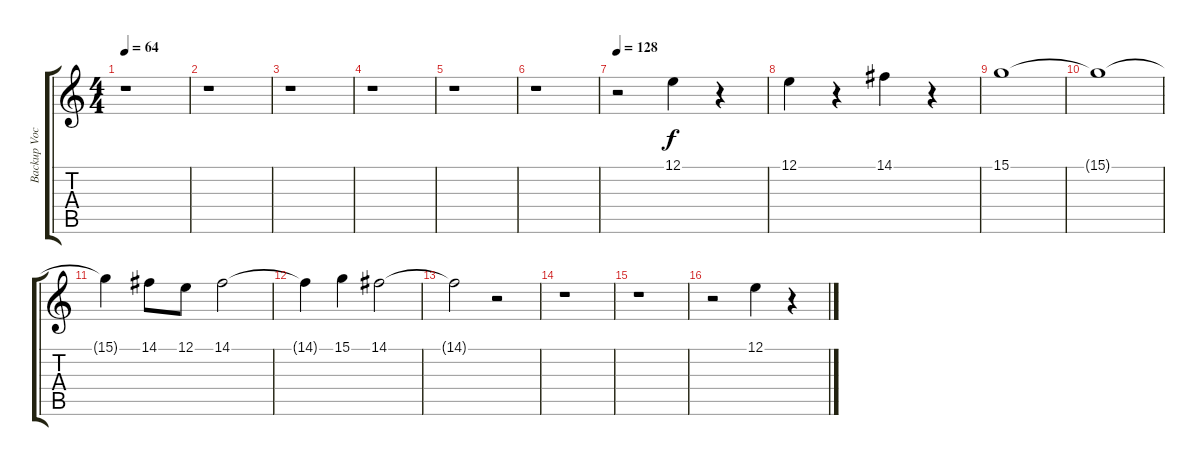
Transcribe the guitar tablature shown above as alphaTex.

\track ("Backup Vocals" "Backup Voc") {instrument accordion}
\staff {score tabs}
\tuning (E4 B3 G3 D3 A2 E2) {hide}
\ts (4 4)
\tempo 64
\clef g2
\ks c
r.1{dy f} |
r.1 |
r.1 |
r.1 |
r.1 |
r.1 |
\tempo 128
r.2 12.1.4 r.4 |
12.1.4 r.4 14.1.4 r.4 |
15.1.1 |
15.1{t}.1 |
15.1{t}.4 14.1.8 12.1.8 14.1.2 |
14.1{t}.4 15.1.4 14.1.2 |
14.1{t}.2 r.2 |
r.1 |
r.1 |
r.2 12.1.4 r.4
